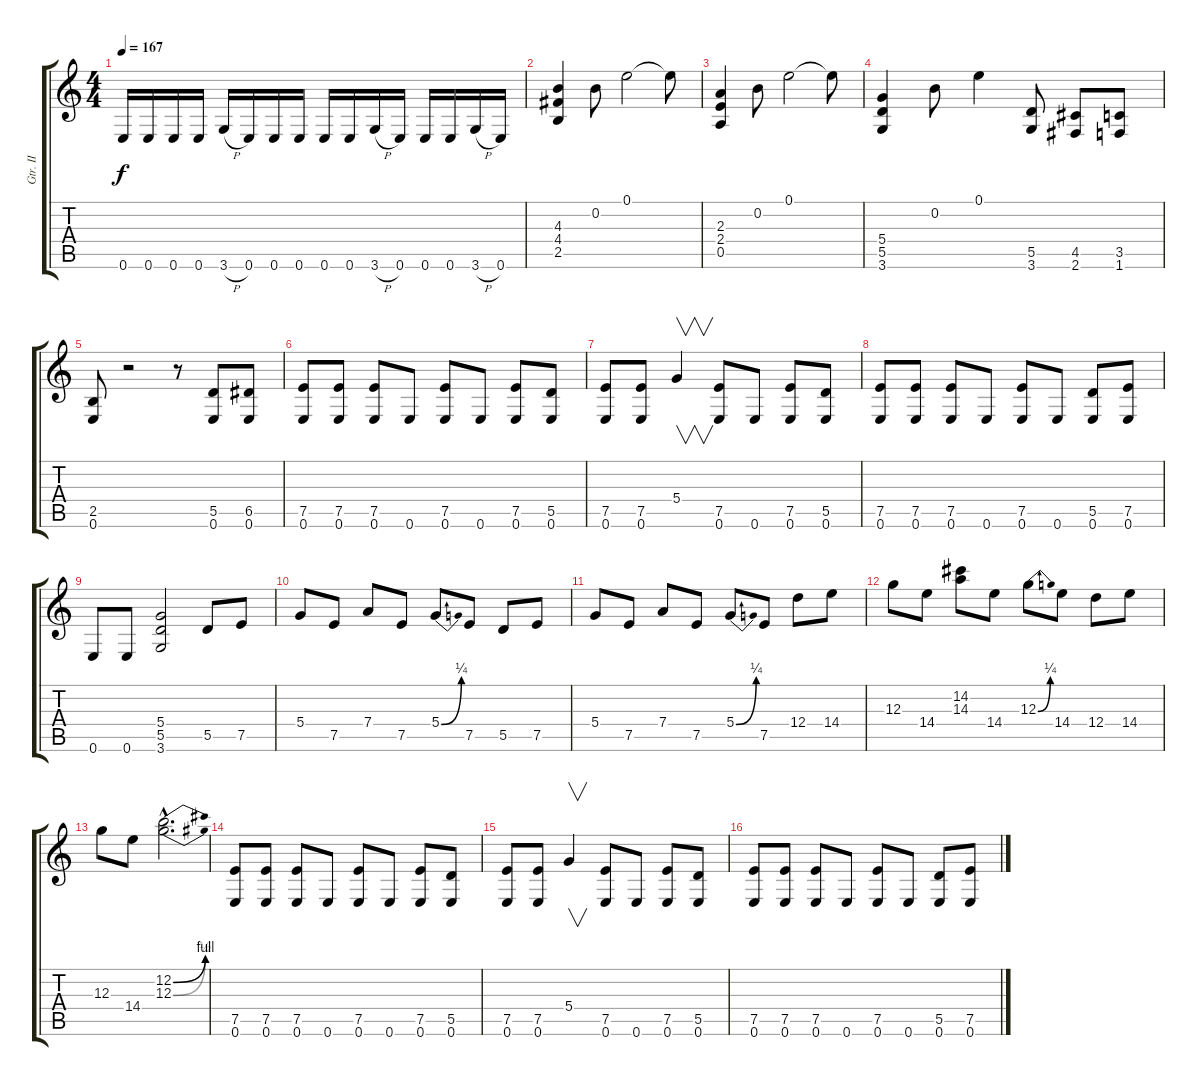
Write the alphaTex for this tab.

\track ("Gtr. II" "Gtr. II") {instrument overdrivenguitar}
\staff {score tabs}
\tuning (E4 B3 G3 D3 A2 E2) {hide}
\ts (4 4)
\tempo 167
\clef g2
\ks c
0.6.16{dy f} 0.6.16 0.6.16 0.6.16 3.6{h}.16 0.6.16 0.6.16 0.6.16 0.6.16 0.6.16 3.6{h}.16 0.6.16 0.6.16 0.6.16 3.6{h}.16 0.6.16 |
(4.3 4.4 2.5).4 0.2.8 0.1.2 0.1{t}.8 |
(2.3 2.4 0.5).4 0.2.8 0.1.2 0.1{t}.8 |
(5.4 5.5 3.6).4 0.2.8 0.1.4 (5.5 3.6).8 (4.5 2.6).8 (3.5 1.6).8 |
(2.5 0.6).8 r.2 r.8 (5.5 0.6).8 (6.5 0.6).8 |
(7.5 0.6).8 (7.5 0.6).8 (7.5 0.6).8 0.6.8 (7.5 0.6).8 0.6.8 (7.5 0.6).8 (5.5 0.6).8 |
(7.5 0.6).8 (7.5 0.6).8 5.4.4{v} (7.5 0.6).8 0.6.8 (7.5 0.6).8 (5.5 0.6).8 |
(7.5 0.6).8 (7.5 0.6).8 (7.5 0.6).8 0.6.8 (7.5 0.6).8 0.6.8 (5.5 0.6).8 (7.5 0.6).8 |
0.6.8 0.6.8 (5.4 5.5 3.6).2 5.5.8 7.5.8 |
5.4.8 7.5.8 7.4.8 7.5.8 5.4{be (bend 0 0 60 1)}.8 7.5.8 5.5.8 7.5.8 |
5.4.8 7.5.8 7.4.8 7.5.8 5.4{be (bend 0 0 60 1)}.8 7.5.8 12.4.8 14.4.8 |
12.3.8 14.4.8 (14.2 14.3).8 14.4.8 12.3{be (bend 0 0 60 1)}.8 14.4.8 12.4.8 14.4.8 |
12.3.8 14.4.8 (12.2{be (bend 0 0 60 4) hac} 12.3{be (bend 0 0 60 2) hac}).2{d} |
(7.5 0.6).8 (7.5 0.6).8 (7.5 0.6).8 0.6.8 (7.5 0.6).8 0.6.8 (7.5 0.6).8 (5.5 0.6).8 |
(7.5 0.6).8 (7.5 0.6).8 5.4.4{v} (7.5 0.6).8 0.6.8 (7.5 0.6).8 (5.5 0.6).8 |
(7.5 0.6).8 (7.5 0.6).8 (7.5 0.6).8 0.6.8 (7.5 0.6).8 0.6.8 (5.5 0.6).8 (7.5 0.6).8
